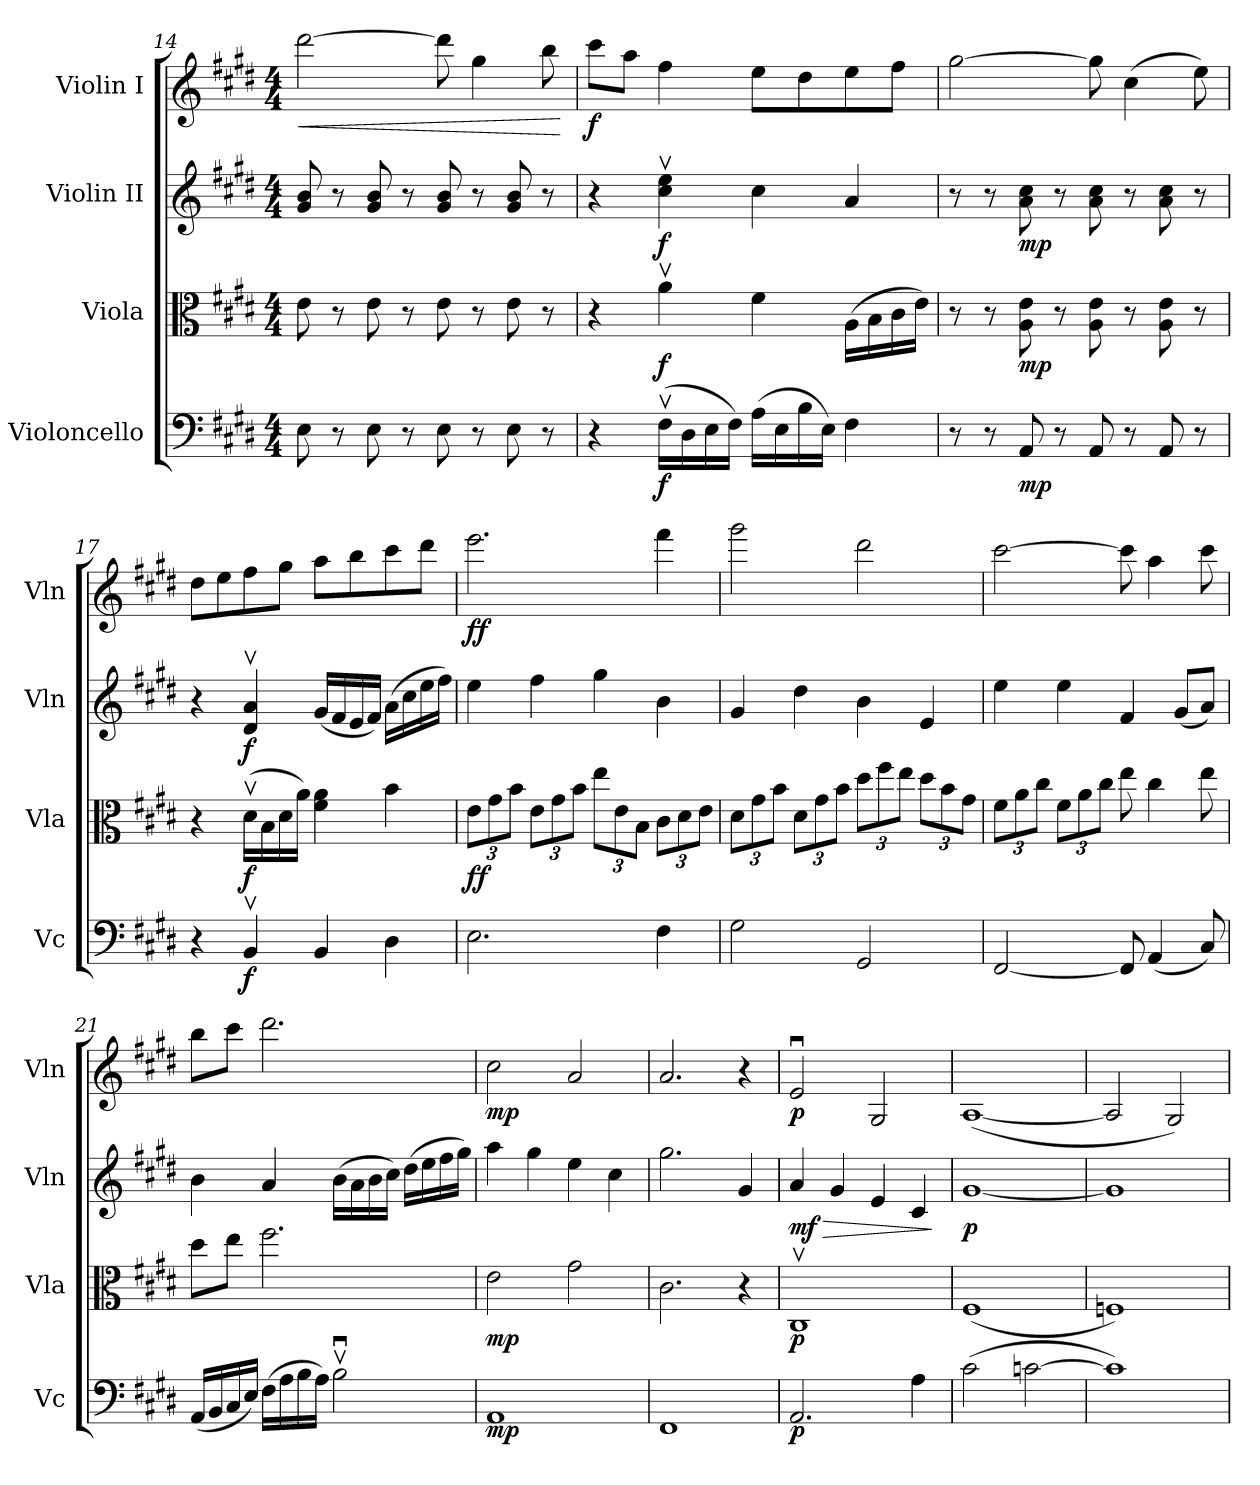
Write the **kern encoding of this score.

**kern	**dynam	**kern	**dynam	**kern	**dynam	**kern	**dynam
*part4	*part4	*part3	*part3	*part2	*part2	*part1	*part1
*staff4	*staff4	*staff3	*staff3	*staff2	*staff2	*staff1	*staff1
*I"Violoncello	*	*I"Viola	*	*I"Violin II	*	*I"Violin I	*
*I'Vc	*	*I'Vla	*	*I'Vln	*	*I'Vln	*
*clefF4	*	*clefC3	*	*clefG2	*	*clefG2	*
*k[f#c#g#d#]	*	*k[f#c#g#d#]	*	*k[f#c#g#d#]	*	*k[f#c#g#d#]	*
*M4/4	*	*M4/4	*	*M4/4	*	*M4/4	*
=14	=14	=14	=14	=14	=14	=14	=14
!	!	!	!	!	!	!	!LO:HP:b
8E\	.	8e\	.	8g#/ 8b/	.	[2ddd#\	<
8r	.	8r	.	8r	.	.	.
8E\	.	8e\	.	8g#/ 8b/	.	.	.
8r	.	8r	.	8r	.	.	.
8E\	.	8e\	.	8g#/ 8b/	.	8ddd#\]	.
8r	.	8r	.	8r	.	4gg#\	.
8E\	.	8e\	.	8g#/ 8b/	.	.	.
8r	.	8r	.	8r	.	8bb\	.
.	.	.	.	.	.	.	[
!!LO:LB:g=z
=15	=15	=15	=15	=15	=15	=15	=15
!	!	!	!	!	!	!	!LO:DY:b
4r	.	4r	.	4r	.	8ccc#\L	f
.	.	.	.	.	.	8aa\J	.
!	!LO:DY:b	!	!LO:DY:b	!	!LO:DY:b	!	!
(>16F#v\LL	f	4av\	f	4cc#\v 4ee\v	f	4ff#\	.
16D#\	.	.	.	.	.	.	.
16E\	.	.	.	.	.	.	.
16F#\JJ)	.	.	.	.	.	.	.
(>16A\LL	.	4f#\	.	4cc#\	.	8ee\L	.
16E\	.	.	.	.	.	.	.
16B\	.	.	.	.	.	8dd#\	.
16E\JJ)	.	.	.	.	.	.	.
4F#\	.	(>16A\LL	.	4a/	.	8ee\	.
.	.	16B\	.	.	.	.	.
.	.	16c#\	.	.	.	8ff#\J	.
.	.	16e\JJ)	.	.	.	.	.
=16	=16	=16	=16	=16	=16	=16	=16
8r	.	8r	.	8r	.	[2gg#\	.
8r	.	8r	.	8r	.	.	.
!	!LO:DY:b	!	!LO:DY:b	!	!LO:DY:b	!	!
8AA/	mp	8A\ 8e\	mp	8a\ 8cc#\	mp	.	.
8r	.	8r	.	8r	.	.	.
8AA/	.	8A\ 8e\	.	8a\ 8cc#\	.	8gg#\]	.
8r	.	8r	.	8r	.	(>4cc#\	.
8AA/	.	8A\ 8e\	.	8a\ 8cc#\	.	.	.
8r	.	8r	.	8r	.	8ee\)	.
=17	=17	=17	=17	=17	=17	=17	=17
4r	.	4r	.	4r	.	8dd#\L	.
.	.	.	.	.	.	8ee\	.
!	!LO:DY:b	!	!LO:DY:b	!	!LO:DY:b	!	!
4BBv/	f	(>16d#v\LL	f	4d#/v 4a/v	f	8ff#\	.
.	.	16B\	.	.	.	.	.
.	.	16d#\	.	.	.	8gg#\J	.
.	.	16a\JJ)	.	.	.	.	.
4BB/	.	4f#\ 4a\	.	(<16g#/LL	.	8aa\L	.
.	.	.	.	16f#/	.	.	.
.	.	.	.	16e/	.	8bb\	.
.	.	.	.	16f#/JJ)	.	.	.
4D#\	.	4b\	.	(>16a\LL	.	8ccc#\	.
.	.	.	.	16cc#\	.	.	.
.	.	.	.	16ee\	.	8ddd#\J	.
.	.	.	.	16ff#\JJ)	.	.	.
!!LO:PB:g=z
=18	=18	=18	=18	=18	=18	=18	=18
*	*	*Xbrackettup	*	*	*	*	*
!	!	!	!LO:DY:b	!	!	!	!LO:DY:b
2.E\	.	12e\L	ff	4ee\	.	2.eee\	ff
.	.	12g#\	.	.	.	.	.
.	.	12b\J	.	.	.	.	.
.	.	12e\L	.	4ff#\	.	.	.
.	.	12g#\	.	.	.	.	.
.	.	12b\J	.	.	.	.	.
.	.	12ee\L	.	4gg#\	.	.	.
.	.	12e\	.	.	.	.	.
.	.	12B\J	.	.	.	.	.
4F#\	.	12c#\L	.	4b\	.	4fff#\	.
.	.	12d#\	.	.	.	.	.
.	.	12e\J	.	.	.	.	.
=19	=19	=19	=19	=19	=19	=19	=19
2G#\	.	12d#\L	.	4g#/	.	2ggg#\	.
.	.	12g#\	.	.	.	.	.
.	.	12b\J	.	.	.	.	.
.	.	12d#\L	.	4dd#\	.	.	.
.	.	12g#\	.	.	.	.	.
.	.	12b\J	.	.	.	.	.
2GG#/	.	12dd#\L	.	4b\	.	2ddd#\	.
.	.	12ff#\	.	.	.	.	.
.	.	12ee\J	.	.	.	.	.
.	.	12dd#\L	.	4e/	.	.	.
.	.	12b\	.	.	.	.	.
.	.	12g#\J	.	.	.	.	.
=20	=20	=20	=20	=20	=20	=20	=20
[2FF#/	.	12f#\L	.	4ee\	.	[2ccc#\	.
.	.	12a\	.	.	.	.	.
.	.	12cc#\J	.	.	.	.	.
.	.	12f#\L	.	4ee\	.	.	.
.	.	12a\	.	.	.	.	.
.	.	12cc#\J	.	.	.	.	.
8FF#/]	.	8ee\	.	4f#/	.	8ccc#\]	.
(<4AA/	.	4cc#\	.	.	.	4aa\	.
.	.	.	.	(<8g#/L	.	.	.
8C#/)	.	8ee\	.	8a/J)	.	8ccc#\	.
!!LO:LB:g=z
=21	=21	=21	=21	=21	=21	=21	=21
(<16AA/LL	.	8dd#\L	.	4b\	.	8bb\L	.
16BB/	.	.	.	.	.	.	.
16C#/	.	8ee\J	.	.	.	8ccc#\J	.
16E/JJ)	.	.	.	.	.	.	.
(>16F#\LL	.	2.ff#\	.	4a/	.	2.ddd#\	.
16A\	.	.	.	.	.	.	.
16B\	.	.	.	.	.	.	.
16A\JJ)	.	.	.	.	.	.	.
2Buv\	.	.	.	(>16b\LL	.	.	.
.	.	.	.	16a\	.	.	.
.	.	.	.	16b\	.	.	.
.	.	.	.	16cc#\JJ)	.	.	.
.	.	.	.	(>16dd#\LL	.	.	.
.	.	.	.	16ee\	.	.	.
.	.	.	.	16ff#\	.	.	.
.	.	.	.	16gg#\JJ)	.	.	.
=22	=22	=22	=22	=22	=22	=22	=22
!	!LO:DY:b	!	!LO:DY:b	!	!	!	!LO:DY:b
1AA	mp	2e\	mp	4aa\	.	2cc#\	mp
.	.	.	.	4gg#\	.	.	.
.	.	2g#\	.	4ee\	.	2a/	.
.	.	.	.	4cc#\	.	.	.
=23	=23	=23	=23	=23	=23	=23	=23
1FF#	.	2.c#\	.	2.gg#\	.	2.a/	.
.	.	4r	.	4g#/	.	4r	.
=24	=24	=24	=24	=24	=24	=24	=24
!	!LO:DY:b	!	!LO:DY:b	!	!LO:HP:b	!	!
!	!	!	!	!	!LO:DY:n=1:b	!	!LO:DY:b
2.AA/	p	1C#v	p	4a/	> mf	2eu/	p
.	.	.	.	4g#/	.	.	.
.	.	.	.	4e/	.	2G#/	.
4A\	.	.	.	4c#/	.	.	.
.	.	.	.	.	]	.	.
=25	=25	=25	=25	=25	=25	=25	=25
!	!	!	!	!	!LO:DY:b	!	!
(>2c#\	.	(<1F#	.	[1g#	p	(>[1A	.
[2cn\	.	.	.	.	.	.	.
=26	=26	=26	=26	=26	=26	=26	=26
1c])	.	1Fn)	.	1g#]	.	2A/]	.
.	.	.	.	.	.	2G#/)	.
=	=	=	=	=	=	=	=
*-	*-	*-	*-	*-	*-	*-	*-
